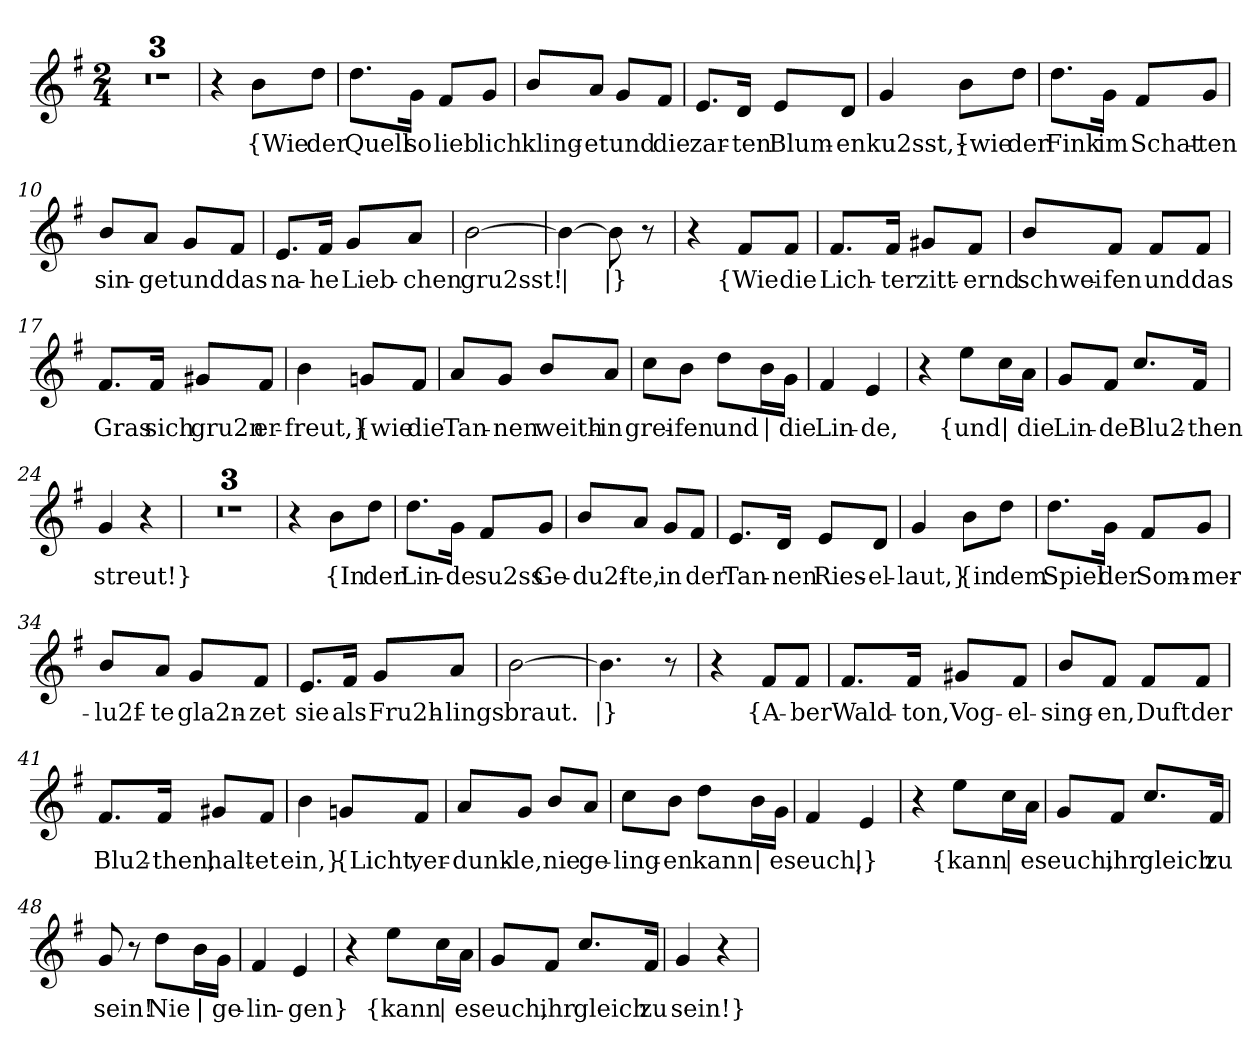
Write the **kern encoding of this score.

**kern	**text
*part1	*part1
*staff1	*staff1
*clefG2	*
*k[f#]	*
*M2/4	*
=1	=1
2r	.
=2	=2
2r	.
=3	=3
2r	.
=4	=4
4r	.
!	!LO:LY:b
8b\L	{Wie
!	!LO:LY:b
8dd\J	der
=5	=5
!	!LO:LY:b
8.dd\L	Quell
!	!LO:LY:b
16g\Jk	so
!	!LO:LY:b
8f#/L	lieb
!	!LO:LY:b
8g/J	lich
=6	=6
!	!LO:LY:b
8b/L	kling-
!	!LO:LY:b
8a/J	-et
!	!LO:LY:b
8g/L	und
!	!LO:LY:b
8f#/J	die
=7	=7
!	!LO:LY:b
8.e/L	zar-
!	!LO:LY:b
16d/Jk	-ten
!	!LO:LY:b
8e/L	Blum-
!	!LO:LY:b
8d/J	-en
=8	=8
!	!LO:LY:b
4g/	ku2sst,}
!	!LO:LY:b
8b\L	{wie
!	!LO:LY:b
8dd\J	der
!!LO:LB:g=z
=9	=9
!	!LO:LY:b
8.dd\L	Fink
!	!LO:LY:b
16g\Jk	im
!	!LO:LY:b
8f#/L	Schat-
!	!LO:LY:b
8g/J	-ten
=10	=10
!	!LO:LY:b
8b/L	sin-
!	!LO:LY:b
8a/J	-get
!	!LO:LY:b
8g/L	und
!	!LO:LY:b
8f#/J	das
=11	=11
!	!LO:LY:b
8.e/L	na-
!	!LO:LY:b
16f#/Jk	-he
!	!LO:LY:b
8g/L	Lieb-
!	!LO:LY:b
8a/J	-chen
=12	=12
!	!LO:LY:b
[2b\	gru2sst!
=13	=13
!	!LO:LY:b
4b\_	|
!	!LO:LY:b
8b\]	|}
8r	.
=14	=14
4r	.
!	!LO:LY:b
8f#/L	{Wie
!	!LO:LY:b
8f#/J	die
=15	=15
!	!LO:LY:b
8.f#/L	Lich-
!	!LO:LY:b
16f#/Jk	-ter
!	!LO:LY:b
8g#X/L	zitt-
!	!LO:LY:b
8f#/J	-ernd
!!LO:LB:g=z
=16	=16
!	!LO:LY:b
8b/L	schwei-
!	!LO:LY:b
8f#/J	-fen
!	!LO:LY:b
8f#/L	und
!	!LO:LY:b
8f#/J	das
=17	=17
!	!LO:LY:b
8.f#/L	Gras
!	!LO:LY:b
16f#/Jk	sich
!	!LO:LY:b
8g#X/L	gru2n
!	!LO:LY:b
8f#/J	er-
=18	=18
!	!LO:LY:b
4b\	-freut,}
!	!LO:LY:b
8gn/L	{wie
!	!LO:LY:b
8f#/J	die
=19	=19
!	!LO:LY:b
8a/L	Tan-
!	!LO:LY:b
8g/J	-nen
!	!LO:LY:b
8b/L	weith-
!	!LO:LY:b
8a/J	-in
=20	=20
!	!LO:LY:b
8cc\L	grei-
!	!LO:LY:b
8b\J	-fen
!	!LO:LY:b
8dd\L	und
!	!LO:LY:b
16b\L	|
!	!LO:LY:b
16g\JJ	die
!!LO:LB:g=z
=21	=21
!	!LO:LY:b
4f#/	Lin-
!	!LO:LY:b
4e/	-de,
=22	=22
4r	.
!	!LO:LY:b
8ee\L	{und
!	!LO:LY:b
16cc\L	|
!	!LO:LY:b
16a\JJ	die
=23	=23
!	!LO:LY:b
8g/L	Lin-
!	!LO:LY:b
8f#/J	-de
!	!LO:LY:b
8.cc/L	Blu2-
!	!LO:LY:b
16f#/Jk	-then
=24	=24
!	!LO:LY:b
4g/	streut!}
4r	.
=25	=25
2r	.
=26	=26
2r	.
=27	=27
2r	.
=28	=28
4r	.
!	!LO:LY:b
8b\L	{In
!	!LO:LY:b
8dd\J	der
=29	=29
!	!LO:LY:b
8.dd\L	Lin-
!	!LO:LY:b
16g\Jk	-de
!	!LO:LY:b
8f#/L	su2ss
!	!LO:LY:b
8g/J	Ge-
!!LO:LB:g=z
=30	=30
!	!LO:LY:b
8b/L	-du2f-
!	!LO:LY:b
8a/J	-te,
!	!LO:LY:b
8g/L	in
!	!LO:LY:b
8f#/J	der
=31	=31
!	!LO:LY:b
8.e/L	Tan-
!	!LO:LY:b
16d/Jk	-nen
!	!LO:LY:b
8e/L	Ries-
!	!LO:LY:b
8d/J	-el-
=32	=32
!	!LO:LY:b
4g/	-laut,}
!	!LO:LY:b
8b\L	{in
!	!LO:LY:b
8dd\J	dem
=33	=33
!	!LO:LY:b
8.dd\L	Spiel
!	!LO:LY:b
16g\Jk	der
!	!LO:LY:b
8f#/L	Som-
!	!LO:LY:b
8g/J	-mer-
=34	=34
!	!LO:LY:b
8b/L	-lu2f-
!	!LO:LY:b
8a/J	-te
!	!LO:LY:b
8g/L	gla2n-
!	!LO:LY:b
8f#/J	-zet
!!LO:LB:g=z
=35	=35
!	!LO:LY:b
8.e/L	sie
!	!LO:LY:b
16f#/Jk	als
!	!LO:LY:b
8g/L	Fru2h-
!	!LO:LY:b
8a/J	-lings
=36	=36
!	!LO:LY:b
[2b\	braut.
=37	=37
!	!LO:LY:b
4.b\]	|}
8r	.
=38	=38
4r	.
!	!LO:LY:b
8f#/L	{A-
!	!LO:LY:b
8f#/J	-ber
=39	=39
!	!LO:LY:b
8.f#/L	Wald-
!	!LO:LY:b
16f#/Jk	-ton,
!	!LO:LY:b
8g#X/L	Vog-
!	!LO:LY:b
8f#/J	-el-
=40	=40
!	!LO:LY:b
8b/L	-sing-
!	!LO:LY:b
8f#/J	-en,
!	!LO:LY:b
8f#/L	Duft
!	!LO:LY:b
8f#/J	der
!!LO:LB:g=z
=41	=41
!	!LO:LY:b
8.f#/L	Blu2-
!	!LO:LY:b
16f#/Jk	-then,
!	!LO:LY:b
8g#X/L	halt-
!	!LO:LY:b
8f#/J	-et
=42	=42
!	!LO:LY:b
4b\	ein,}
!	!LO:LY:b
8gn/L	{Licht,
!	!LO:LY:b
8f#/J	ver-
=43	=43
!	!LO:LY:b
8a/L	dunk-
!	!LO:LY:b
8g/J	-le,
!	!LO:LY:b
8b/L	nie
!	!LO:LY:b
8a/J	ge-
=44	=44
!	!LO:LY:b
8cc\L	ling-
!	!LO:LY:b
8b\J	-en
!	!LO:LY:b
8dd\L	kann
!	!LO:LY:b
16b\L	|
!	!LO:LY:b
16g\JJ	es
=45	=45
!	!LO:LY:b
4f#/	euch,
!	!LO:LY:b
4e/	|}
=46	=46
4r	.
!	!LO:LY:b
8ee\L	{kann
!	!LO:LY:b
16cc\L	|
!	!LO:LY:b
16a\JJ	es
!!LO:LB:g=z
=47	=47
!	!LO:LY:b
8g/L	euch,
!	!LO:LY:b
8f#/J	ihr
!	!LO:LY:b
8.cc/L	gleich
!	!LO:LY:b
16f#/Jk	zu
=48	=48
!	!LO:LY:b
8g/	sein!
8r	.
!	!LO:LY:b
8dd\L	Nie
!	!LO:LY:b
16b\L	|
!	!LO:LY:b
16g\JJ	ge-
=49	=49
!	!LO:LY:b
4f#/	-lin-
!	!LO:LY:b
4e/	-gen}
=50	=50
4r	.
!	!LO:LY:b
8ee\L	{kann
!	!LO:LY:b
16cc\L	|
!	!LO:LY:b
16a\JJ	es
=51	=51
!	!LO:LY:b
8g/L	euch,
!	!LO:LY:b
8f#/J	ihr
!	!LO:LY:b
8.cc/L	gleich
!	!LO:LY:b
16f#/Jk	zu
=52	=52
!	!LO:LY:b
4g/	sein!}
4r	.
=	=
*-	*-
